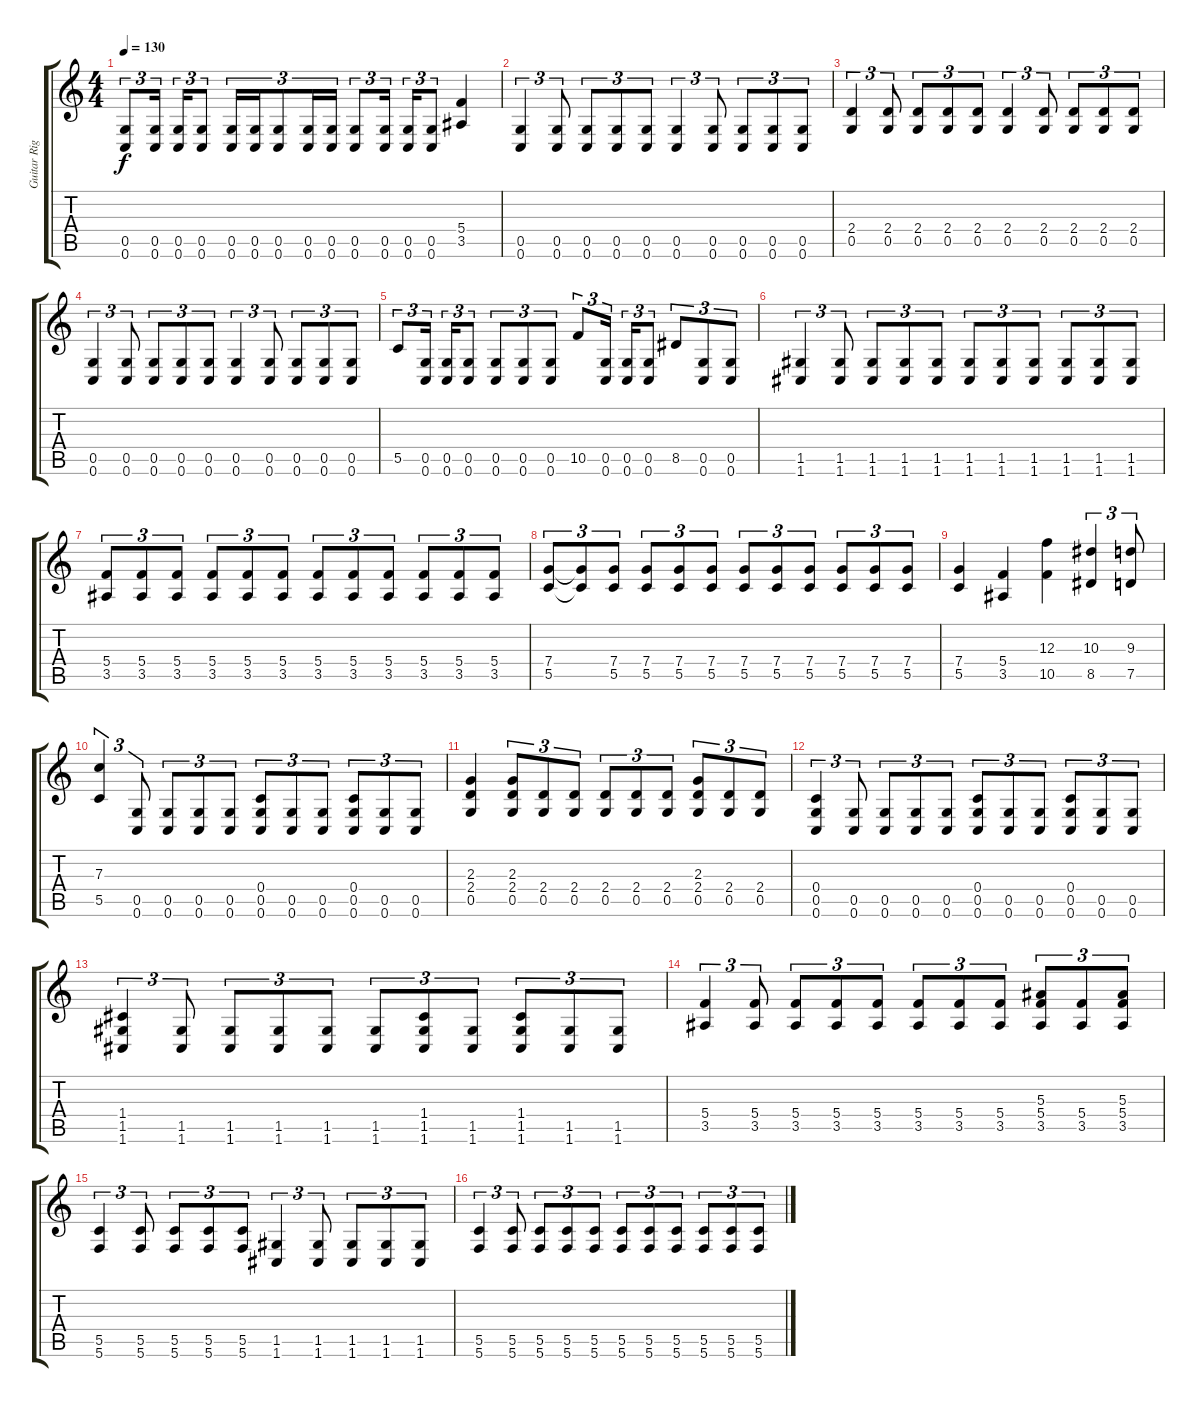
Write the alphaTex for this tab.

\track ("Guitar Right" "Guitar Rig") {instrument distortionguitar}
\staff {score tabs}
\tuning (D4 A3 F3 C3 G2 C2) {hide}
\ts (4 4)
\tempo 130
\clef g2
\ks c
(0.5 0.6).8{tu (3 2) dy f} (0.5 0.6).16{tu (3 2)} (0.5 0.6).16{tu (3 2)} (0.5 0.6).8{tu (3 2)} (0.5 0.6).16{tu (3 2)} (0.5 0.6).16{tu (3 2)} (0.5 0.6).8{tu (3 2)} (0.5 0.6).16{tu (3 2)} (0.5 0.6).16{tu (3 2)} (0.5 0.6).8{tu (3 2)} (0.5 0.6).16{tu (3 2)} (0.5 0.6).16{tu (3 2)} (0.5 0.6).8{tu (3 2)} (5.4 3.5).4 |
(0.5 0.6).4{tu (3 2)} (0.5 0.6).8{tu (3 2)} (0.5 0.6).8{tu (3 2)} (0.5 0.6).8{tu (3 2)} (0.5 0.6).8{tu (3 2)} (0.5 0.6).4{tu (3 2)} (0.5 0.6).8{tu (3 2)} (0.5 0.6).8{tu (3 2)} (0.5 0.6).8{tu (3 2)} (0.5 0.6).8{tu (3 2)} |
(2.4 0.5).4{tu (3 2)} (2.4 0.5).8{tu (3 2)} (2.4 0.5).8{tu (3 2)} (2.4 0.5).8{tu (3 2)} (2.4 0.5).8{tu (3 2)} (2.4 0.5).4{tu (3 2)} (2.4 0.5).8{tu (3 2)} (2.4 0.5).8{tu (3 2)} (2.4 0.5).8{tu (3 2)} (2.4 0.5).8{tu (3 2)} |
(0.5 0.6).4{tu (3 2)} (0.5 0.6).8{tu (3 2)} (0.5 0.6).8{tu (3 2)} (0.5 0.6).8{tu (3 2)} (0.5 0.6).8{tu (3 2)} (0.5 0.6).4{tu (3 2)} (0.5 0.6).8{tu (3 2)} (0.5 0.6).8{tu (3 2)} (0.5 0.6).8{tu (3 2)} (0.5 0.6).8{tu (3 2)} |
5.5.8{tu (3 2)} (0.5 0.6).16{tu (3 2)} (0.5 0.6).16{tu (3 2)} (0.5 0.6).8{tu (3 2)} (0.5 0.6).8{tu (3 2)} (0.5 0.6).8{tu (3 2)} (0.5 0.6).8{tu (3 2)} 10.5.8{tu (3 2)} (0.5 0.6).16{tu (3 2)} (0.5 0.6).16{tu (3 2)} (0.5 0.6).8{tu (3 2)} 8.5.8{tu (3 2)} (0.5 0.6).8{tu (3 2)} (0.5 0.6).8{tu (3 2)} |
(1.5 1.6).4{tu (3 2)} (1.5 1.6).8{tu (3 2)} (1.5 1.6).8{tu (3 2)} (1.5 1.6).8{tu (3 2)} (1.5 1.6).8{tu (3 2)} (1.5 1.6).8{tu (3 2)} (1.5 1.6).8{tu (3 2)} (1.5 1.6).8{tu (3 2)} (1.5 1.6).8{tu (3 2)} (1.5 1.6).8{tu (3 2)} (1.5 1.6).8{tu (3 2)} |
(5.4 3.5).8{tu (3 2)} (5.4 3.5).8{tu (3 2)} (5.4 3.5).8{tu (3 2)} (5.4 3.5).8{tu (3 2)} (5.4 3.5).8{tu (3 2)} (5.4 3.5).8{tu (3 2)} (5.4 3.5).8{tu (3 2)} (5.4 3.5).8{tu (3 2)} (5.4 3.5).8{tu (3 2)} (5.4 3.5).8{tu (3 2)} (5.4 3.5).8{tu (3 2)} (5.4 3.5).8{tu (3 2)} |
(7.4 5.5).8{tu (3 2)} (7.4{t} 5.5{t}).8{tu (3 2)} (7.4 5.5).8{tu (3 2)} (7.4 5.5).8{tu (3 2)} (7.4 5.5).8{tu (3 2)} (7.4 5.5).8{tu (3 2)} (7.4 5.5).8{tu (3 2)} (7.4 5.5).8{tu (3 2)} (7.4 5.5).8{tu (3 2)} (7.4 5.5).8{tu (3 2)} (7.4 5.5).8{tu (3 2)} (7.4 5.5).8{tu (3 2)} |
(7.4 5.5).4 (5.4 3.5).4 (12.3 10.5).4 (10.3 8.5).4{tu (3 2)} (9.3 7.5).8{tu (3 2)} |
(7.3 5.5).4{tu (3 2)} (0.5 0.6).8{tu (3 2)} (0.5 0.6).8{tu (3 2)} (0.5 0.6).8{tu (3 2)} (0.5 0.6).8{tu (3 2)} (0.4 0.5 0.6).8{tu (3 2)} (0.5 0.6).8{tu (3 2)} (0.5 0.6).8{tu (3 2)} (0.4 0.5 0.6).8{tu (3 2)} (0.5 0.6).8{tu (3 2)} (0.5 0.6).8{tu (3 2)} |
(2.3 2.4 0.5).4 (2.3 2.4 0.5).8{tu (3 2)} (2.4 0.5).8{tu (3 2)} (2.4 0.5).8{tu (3 2)} (2.4 0.5).8{tu (3 2)} (2.4 0.5).8{tu (3 2)} (2.4 0.5).8{tu (3 2)} (2.3 2.4 0.5).8{tu (3 2)} (2.4 0.5).8{tu (3 2)} (2.4 0.5).8{tu (3 2)} |
(0.4 0.5 0.6).4{tu (3 2)} (0.5 0.6).8{tu (3 2)} (0.5 0.6).8{tu (3 2)} (0.5 0.6).8{tu (3 2)} (0.5 0.6).8{tu (3 2)} (0.4 0.5 0.6).8{tu (3 2)} (0.5 0.6).8{tu (3 2)} (0.5 0.6).8{tu (3 2)} (0.4 0.5 0.6).8{tu (3 2)} (0.5 0.6).8{tu (3 2)} (0.5 0.6).8{tu (3 2)} |
(1.4 1.5 1.6).4{tu (3 2)} (1.5 1.6).8{tu (3 2)} (1.5 1.6).8{tu (3 2)} (1.5 1.6).8{tu (3 2)} (1.5 1.6).8{tu (3 2)} (1.5 1.6).8{tu (3 2)} (1.4 1.5 1.6).8{tu (3 2)} (1.5 1.6).8{tu (3 2)} (1.4 1.5 1.6).8{tu (3 2)} (1.5 1.6).8{tu (3 2)} (1.5 1.6).8{tu (3 2)} |
(5.4 3.5).4{tu (3 2)} (5.4 3.5).8{tu (3 2)} (5.4 3.5).8{tu (3 2)} (5.4 3.5).8{tu (3 2)} (5.4 3.5).8{tu (3 2)} (5.4 3.5).8{tu (3 2)} (5.4 3.5).8{tu (3 2)} (5.4 3.5).8{tu (3 2)} (5.3 5.4 3.5).8{tu (3 2)} (5.4 3.5).8{tu (3 2)} (5.3 5.4 3.5).8{tu (3 2)} |
(5.5 5.6).4{tu (3 2)} (5.5 5.6).8{tu (3 2)} (5.5 5.6).8{tu (3 2)} (5.5 5.6).8{tu (3 2)} (5.5 5.6).8{tu (3 2)} (1.5 1.6).4{tu (3 2)} (1.5 1.6).8{tu (3 2)} (1.5 1.6).8{tu (3 2)} (1.5 1.6).8{tu (3 2)} (1.5 1.6).8{tu (3 2)} |
(5.5 5.6).4{tu (3 2)} (5.5 5.6).8{tu (3 2)} (5.5 5.6).8{tu (3 2)} (5.5 5.6).8{tu (3 2)} (5.5 5.6).8{tu (3 2)} (5.5 5.6).8{tu (3 2)} (5.5 5.6).8{tu (3 2)} (5.5 5.6).8{tu (3 2)} (5.5 5.6).8{tu (3 2)} (5.5 5.6).8{tu (3 2)} (5.5 5.6).8{tu (3 2)}
